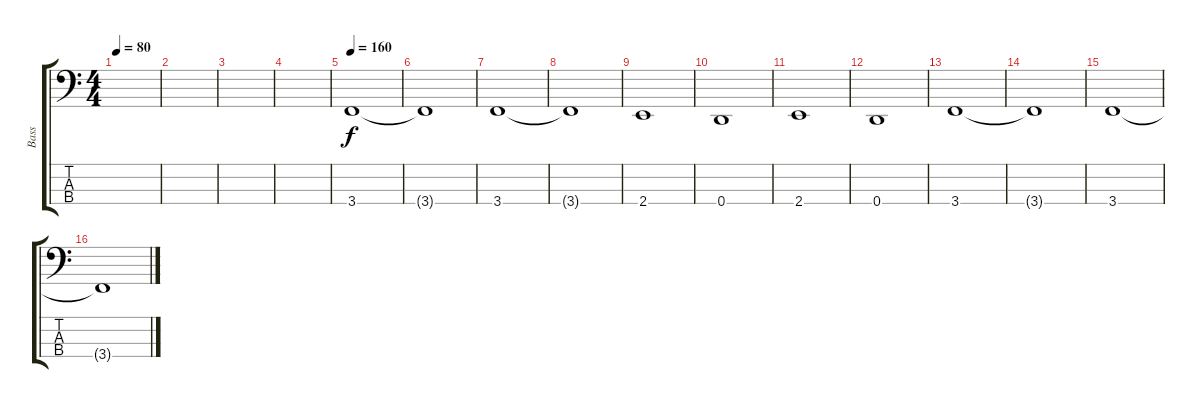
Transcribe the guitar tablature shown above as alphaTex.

\track ("Bass" "Bass") {instrument electricbasspick}
\staff {score tabs}
\tuning (F2 C2 G1 D1) {hide}
\ts (4 4)
\tempo 80
\clef f4
\ks c
|
|
|
|
\tempo 160
3.4.1 |
3.4{t}.1 |
3.4.1 |
3.4{t}.1 |
2.4.1 |
0.4.1 |
2.4.1 |
0.4.1 |
3.4.1 |
3.4{t}.1 |
3.4.1 |
3.4{t}.1
